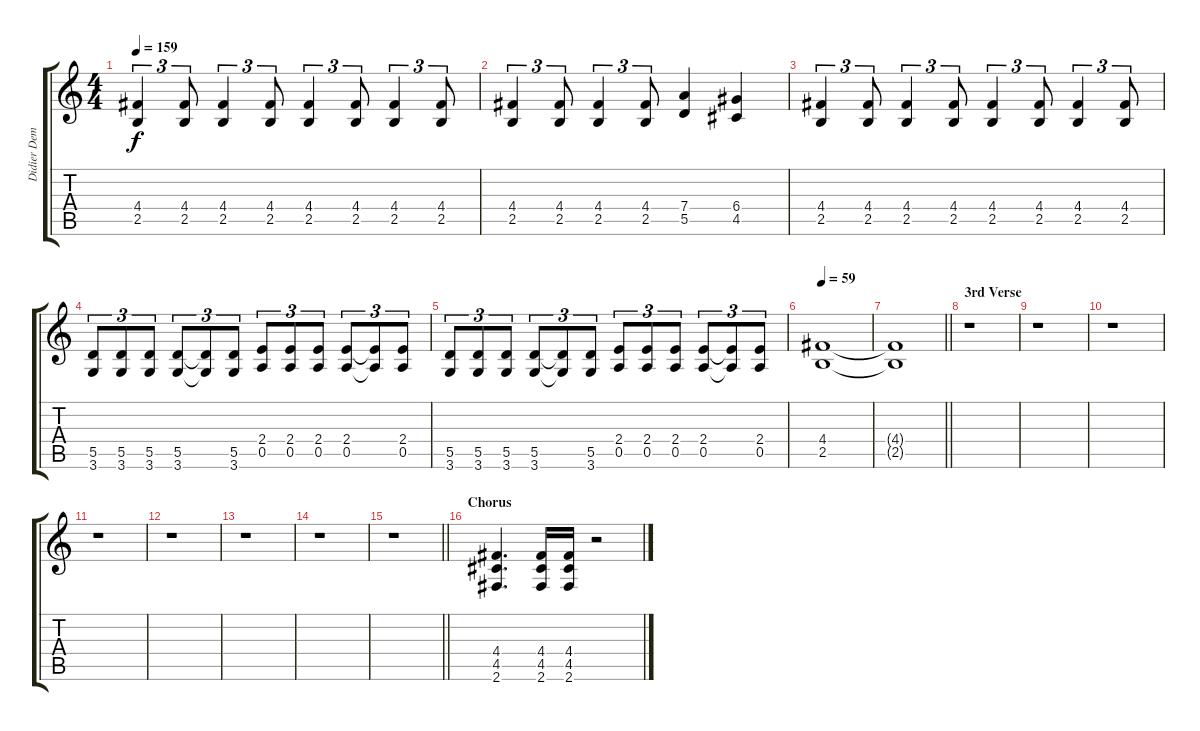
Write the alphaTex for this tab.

\track ("Didier Demajean" "Didier Dem") {instrument distortionguitar}
\staff {score tabs}
\tuning (E4 B3 G3 D3 A2 E2) {hide}
\ts (4 4)
\tempo 159
\clef g2
\ks c
(4.4 2.5).4{tu (3 2) dy f} (4.4 2.5).8{tu (3 2)} (4.4 2.5).4{tu (3 2)} (4.4 2.5).8{tu (3 2)} (4.4 2.5).4{tu (3 2)} (4.4 2.5).8{tu (3 2)} (4.4 2.5).4{tu (3 2)} (4.4 2.5).8{tu (3 2)} |
(4.4 2.5).4{tu (3 2)} (4.4 2.5).8{tu (3 2)} (4.4 2.5).4{tu (3 2)} (4.4 2.5).8{tu (3 2)} (7.4 5.5).4 (6.4 4.5).4 |
(4.4 2.5).4{tu (3 2)} (4.4 2.5).8{tu (3 2)} (4.4 2.5).4{tu (3 2)} (4.4 2.5).8{tu (3 2)} (4.4 2.5).4{tu (3 2)} (4.4 2.5).8{tu (3 2)} (4.4 2.5).4{tu (3 2)} (4.4 2.5).8{tu (3 2)} |
(5.5 3.6).8{tu (3 2)} (5.5 3.6).8{tu (3 2)} (5.5 3.6).8{tu (3 2)} (5.5 3.6).8{tu (3 2)} (5.5{t} 3.6{t}).8{tu (3 2)} (5.5 3.6).8{tu (3 2)} (2.4 0.5).8{tu (3 2)} (2.4 0.5).8{tu (3 2)} (2.4 0.5).8{tu (3 2)} (2.4 0.5).8{tu (3 2)} (2.4{t} 0.5{t}).8{tu (3 2)} (2.4 0.5).8{tu (3 2)} |
(5.5 3.6).8{tu (3 2)} (5.5 3.6).8{tu (3 2)} (5.5 3.6).8{tu (3 2)} (5.5 3.6).8{tu (3 2)} (5.5{t} 3.6{t}).8{tu (3 2)} (5.5 3.6).8{tu (3 2)} (2.4 0.5).8{tu (3 2)} (2.4 0.5).8{tu (3 2)} (2.4 0.5).8{tu (3 2)} (2.4 0.5).8{tu (3 2)} (2.4{t} 0.5{t}).8{tu (3 2)} (2.4 0.5).8{tu (3 2)} |
\tempo 59
(4.4 2.5).1 |
\barLineRight lightlight
(4.4{t} 2.5{t}).1 |
\section ("" "3rd Verse")
r.1 |
r.1 |
r.1 |
r.1 |
r.1 |
r.1 |
r.1 |
\barLineRight lightlight
r.1 |
\section ("" "Chorus")
(4.4 4.5 2.6).4{d} (4.4 4.5 2.6).16 (4.4 4.5 2.6).16 r.2
